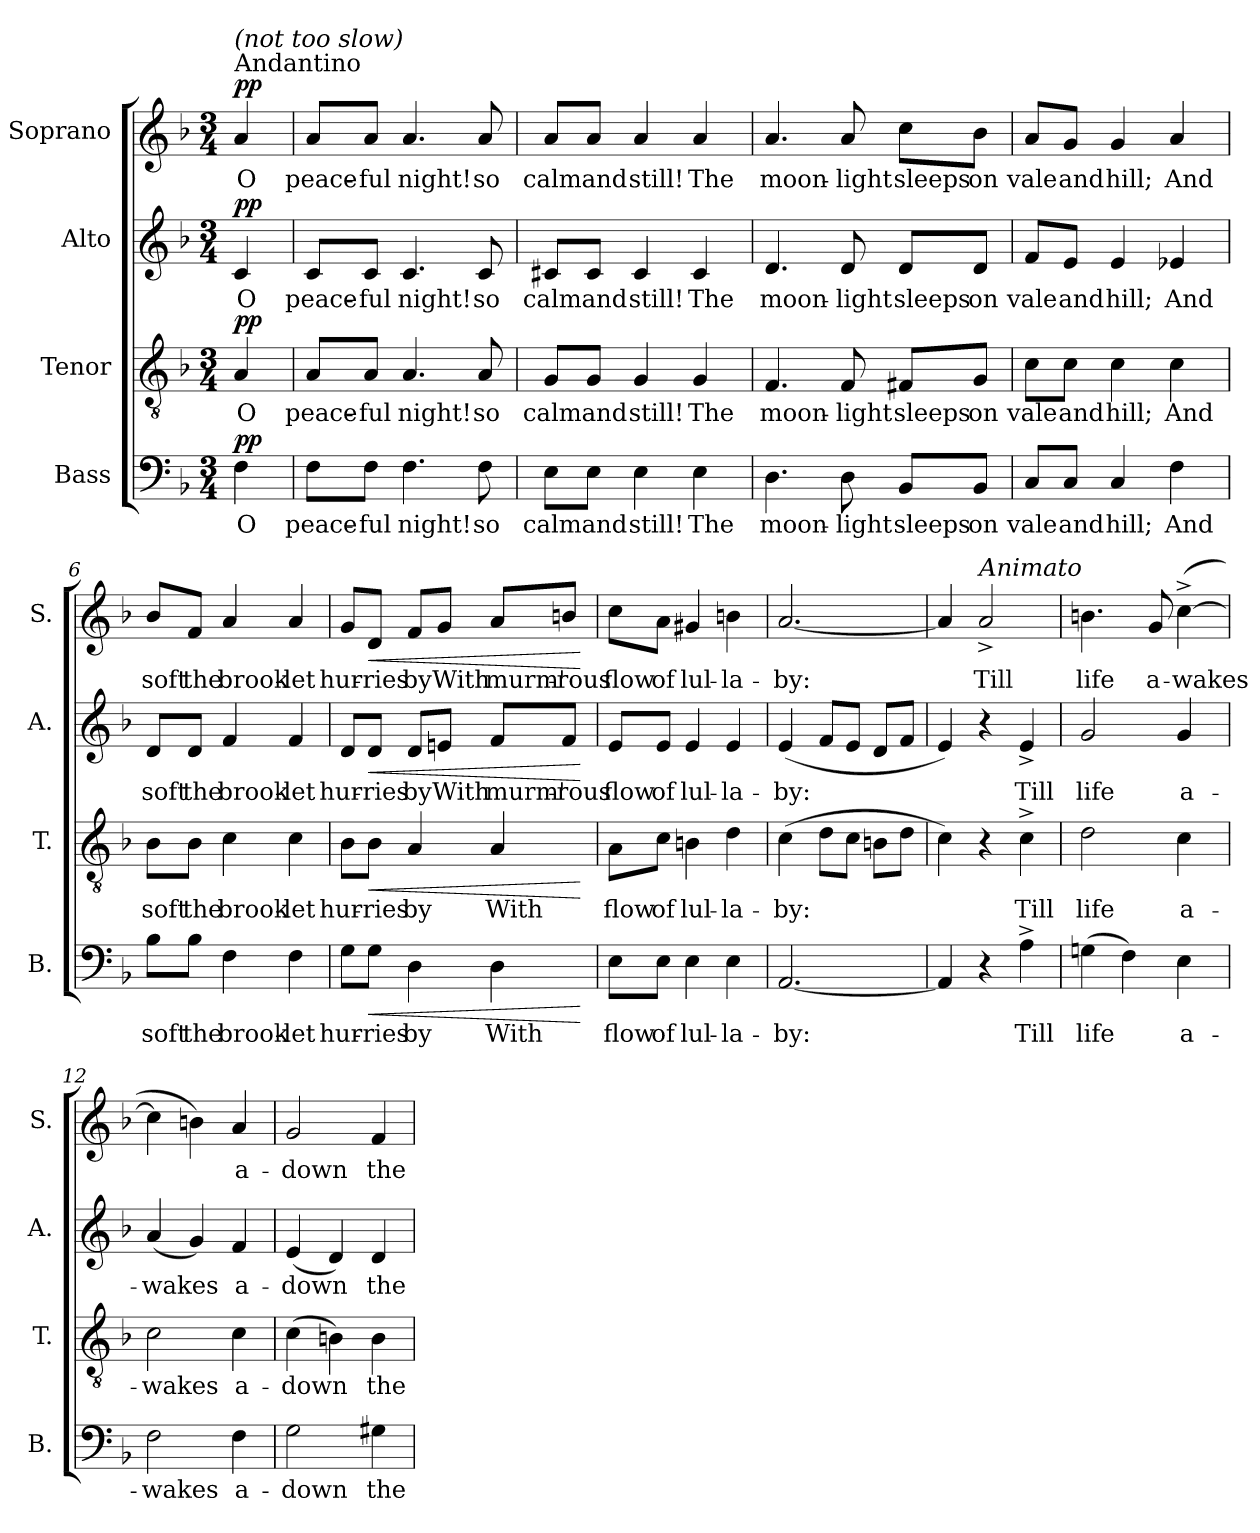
**kern	**text	**dynam	**kern	**text	**dynam	**kern	**text	**dynam	**kern	**text	**dynam
*part4	*part4	*part4	*part3	*part3	*part3	*part2	*part2	*part2	*part1	*part1	*part1
*staff4	*staff4	*staff4	*staff3	*staff3	*staff3	*staff2	*staff2	*staff2	*staff1	*staff1	*staff1
*I"Bass	*	*	*I"Tenor	*	*	*I"Alto	*	*	*I"Soprano	*	*
*I'B.	*	*	*I'T.	*	*	*I'A.	*	*	*I'S.	*	*
*clefF4	*	*	*clefGv2	*	*	*clefG2	*	*	*clefG2	*	*
*	*	*	*ITrd7c12	*	*	*	*	*	*	*	*
*k[b-]	*	*	*k[b-]	*	*	*k[b-]	*	*	*k[b-]	*	*
*F:	*	*	*F:	*	*	*F:	*	*	*F:	*	*
*M3/4	*	*	*M3/4	*	*	*M3/4	*	*	*M3/4	*	*
=1	=1	=1	=1	=1	=1	=1	=1	=1	=1	=1	=1
!	!	!	!	!	!	!	!	!	!LO:TX:a:t=Andantino	!	!
!	!	!	!	!	!	!	!	!	!LO:TX:a:i:t=(not too slow)	!	!
!	!LO:LY:b	!LO:DY:a	!	!LO:LY:b	!LO:DY:a	!	!LO:LY:b	!LO:DY:a	!	!LO:LY:b	!LO:DY:a
4F\	O	pp	4AA/	O	pp	4c/	O	pp	4a/	O	pp
=2	=2	=2	=2	=2	=2	=2	=2	=2	=2	=2	=2
!	!LO:LY:b	!	!	!LO:LY:b	!	!	!LO:LY:b	!	!	!LO:LY:b	!
8F\L	peace-	.	8AA/L	peace-	.	8c/L	peace-	.	8a/L	peace-	.
!	!LO:LY:b	!	!	!LO:LY:b	!	!	!LO:LY:b	!	!	!LO:LY:b	!
8F\J	-ful	.	8AA/J	-ful	.	8c/J	-ful	.	8a/J	-ful	.
!	!LO:LY:b	!	!	!LO:LY:b	!	!	!LO:LY:b	!	!	!LO:LY:b	!
4.F\	night!	.	4.AA/	night!	.	4.c/	night!	.	4.a/	night!	.
!	!LO:LY:b	!	!	!LO:LY:b	!	!	!LO:LY:b	!	!	!LO:LY:b	!
8F\	so	.	8AA/	so	.	8c/	so	.	8a/	so	.
=3	=3	=3	=3	=3	=3	=3	=3	=3	=3	=3	=3
!	!LO:LY:b	!	!	!LO:LY:b	!	!	!LO:LY:b	!	!	!LO:LY:b	!
8E\L	calm	.	8GG/L	calm	.	8c#X/L	calm	.	8a/L	calm	.
!	!LO:LY:b	!	!	!LO:LY:b	!	!	!LO:LY:b	!	!	!LO:LY:b	!
8E\J	and	.	8GG/J	and	.	8c#/J	and	.	8a/J	and	.
!	!LO:LY:b	!	!	!LO:LY:b	!	!	!LO:LY:b	!	!	!LO:LY:b	!
4E\	still!	.	4GG/	still!	.	4c#/	still!	.	4a/	still!	.
!	!LO:LY:b	!	!	!LO:LY:b	!	!	!LO:LY:b	!	!	!LO:LY:b	!
4E\	The	.	4GG/	The	.	4c#/	The	.	4a/	The	.
=4	=4	=4	=4	=4	=4	=4	=4	=4	=4	=4	=4
!	!LO:LY:b	!	!	!LO:LY:b	!	!	!LO:LY:b	!	!	!LO:LY:b	!
4.D\	moon-	.	4.FF/	moon-	.	4.d/	moon-	.	4.a/	moon-	.
!	!LO:LY:b	!	!	!LO:LY:b	!	!	!LO:LY:b	!	!	!LO:LY:b	!
8D\	-light	.	8FF/	-light	.	8d/	-light	.	8a/	-light	.
!	!LO:LY:b	!	!	!LO:LY:b	!	!	!LO:LY:b	!	!	!LO:LY:b	!
8BB-/L	sleeps	.	8FF#X/L	sleeps	.	8d/L	sleeps	.	8cc\L	sleeps	.
!	!LO:LY:b	!	!	!LO:LY:b	!	!	!LO:LY:b	!	!	!LO:LY:b	!
8BB-/J	on	.	8GG/J	on	.	8d/J	on	.	8b-\J	on	.
=5	=5	=5	=5	=5	=5	=5	=5	=5	=5	=5	=5
!	!LO:LY:b	!	!	!LO:LY:b	!	!	!LO:LY:b	!	!	!LO:LY:b	!
8C/L	vale	.	8C\L	vale	.	8f/L	vale	.	8a/L	vale	.
!	!LO:LY:b	!	!	!LO:LY:b	!	!	!LO:LY:b	!	!	!LO:LY:b	!
8C/J	and	.	8C\J	and	.	8e/J	and	.	8g/J	and	.
!	!LO:LY:b	!	!	!LO:LY:b	!	!	!LO:LY:b	!	!	!LO:LY:b	!
4C/	hill;	.	4C\	hill;	.	4e/	hill;	.	4g/	hill;	.
!	!LO:LY:b	!	!	!LO:LY:b	!	!	!LO:LY:b	!	!	!LO:LY:b	!
4F\	And	.	4C\	And	.	4e-X/	And	.	4a/	And	.
!!LO:LB:g=z
=6	=6	=6	=6	=6	=6	=6	=6	=6	=6	=6	=6
!	!LO:LY:b	!	!	!LO:LY:b	!	!	!LO:LY:b	!	!	!LO:LY:b	!
8B-\L	soft	.	8BB-\L	soft	.	8d/L	soft	.	8b-/L	soft	.
!	!LO:LY:b	!	!	!LO:LY:b	!	!	!LO:LY:b	!	!	!LO:LY:b	!
8B-\J	the	.	8BB-\J	the	.	8d/J	the	.	8f/J	the	.
!	!LO:LY:b	!	!	!LO:LY:b	!	!	!LO:LY:b	!	!	!LO:LY:b	!
4F\	brook-	.	4C\	brook-	.	4f/	brook-	.	4a/	brook-	.
!	!LO:LY:b	!	!	!LO:LY:b	!	!	!LO:LY:b	!	!	!LO:LY:b	!
4F\	-let	.	4C\	-let	.	4f/	-let	.	4a/	-let	.
=7	=7	=7	=7	=7	=7	=7	=7	=7	=7	=7	=7
!	!LO:LY:b	!	!	!LO:LY:b	!	!	!LO:LY:b	!	!	!LO:LY:b	!
8G\L	hur-	.	8BB-\L	hur-	.	8d/L	hur-	.	8g/L	hur-	.
!	!LO:LY:b	!LO:HP:b	!	!LO:LY:b	!LO:HP:b	!	!LO:LY:b	!LO:HP:b	!	!LO:LY:b	!LO:HP:b
8G\J	-ries	<	8BB-\J	-ries	<	8d/J	-ries	<	8d/J	-ries	<
!	!LO:LY:b	!	!	!LO:LY:b	!	!	!LO:LY:b	!	!	!LO:LY:b	!
4D\	by	.	4AA/	by	.	8d/L	by	.	8f/L	by	.
!	!	!	!	!	!	!	!LO:LY:b	!	!	!LO:LY:b	!
.	.	.	.	.	.	8en/J	With	.	8g/J	With	.
!	!LO:LY:b	!	!	!LO:LY:b	!	!	!LO:LY:b	!	!	!LO:LY:b	!
4D\	With	.	4AA/	With	.	8f/L	murm'-	.	8a/L	murm'-	.
!	!	!	!	!	!	!	!LO:LY:b	!	!	!LO:LY:b	!
.	.	.	.	.	.	8f/J	-rous	.	8bn/J	-rous	.
.	.	[	.	.	[	.	.	[	.	.	[
=8	=8	=8	=8	=8	=8	=8	=8	=8	=8	=8	=8
!	!LO:LY:b	!	!	!LO:LY:b	!	!	!LO:LY:b	!	!	!LO:LY:b	!
8E\L	flow	.	8AA\L	flow	.	8e/L	flow	.	8cc\L	flow	.
!	!LO:LY:b	!	!	!LO:LY:b	!	!	!LO:LY:b	!	!	!LO:LY:b	!
8E\J	of	.	8C\J	of	.	8e/J	of	.	8a\J	of	.
!	!LO:LY:b	!	!	!LO:LY:b	!	!	!LO:LY:b	!	!	!LO:LY:b	!
4E\	lul-	.	4BBn\	lul-	.	4e/	lul-	.	4g#X/	lul-	.
!	!LO:LY:b	!	!	!LO:LY:b	!	!	!LO:LY:b	!	!	!LO:LY:b	!
4E\	-la-	.	4D\	-la-	.	4e/	-la-	.	4bn\	-la-	.
=9	=9	=9	=9	=9	=9	=9	=9	=9	=9	=9	=9
!	!LO:LY:b	!	!	!LO:LY:b	!	!	!LO:LY:b	!	!	!LO:LY:b	!
[<2.AA/	-by:	.	(>4C\	-by:	.	(<4e/	-by:	.	[<2.a/	-by:	.
.	.	.	8D\L	.	.	8f/L	.	.	.	.	.
.	.	.	8C\J	.	.	8e/J	.	.	.	.	.
.	.	.	8BBn\L	.	.	8d/L	.	.	.	.	.
.	.	.	8D\J	.	.	8f/J	.	.	.	.	.
=10	=10	=10	=10	=10	=10	=10	=10	=10	=10	=10	=10
4AA/]	.	.	4C\)	.	.	4e/)	.	.	4a/]	.	.
!	!	!	!	!	!	!	!	!	!LO:TX:a:i:t=Animato	!	!
!	!	!	!	!	!	!	!	!	!	!LO:LY:b	!
4r	.	.	4r	.	.	4r	.	.	2a^</	Till	.
!	!LO:LY:b	!	!	!LO:LY:b	!	!	!LO:LY:b	!	!	!	!
4A^>\	Till	.	4C^>\	Till	.	4e^</	Till	.	.	.	.
!!LO:LB:g=z
=11	=11	=11	=11	=11	=11	=11	=11	=11	=11	=11	=11
!	!LO:LY:b	!	!	!LO:LY:b	!	!	!LO:LY:b	!	!	!LO:LY:b	!
(>4Gn\	life	.	2D\	life	.	2g/	life	.	4.bn\	life	.
4F\)	.	.	.	.	.	.	.	.	.	.	.
!	!	!	!	!	!	!	!	!	!	!LO:LY:b	!
.	.	.	.	.	.	.	.	.	8g/	a-	.
!	!LO:LY:b	!	!	!LO:LY:b	!	!	!LO:LY:b	!	!	!LO:LY:b	!
4E\	a-	.	4C\	a-	.	4g/	a-	.	(>[>4cc^>\	-wakes	.
=12	=12	=12	=12	=12	=12	=12	=12	=12	=12	=12	=12
!	!LO:LY:b	!	!	!LO:LY:b	!	!	!LO:LY:b	!	!	!	!
2F\	-wakes	.	2C\	-wakes	.	(<4a/	-wakes	.	4cc\]	.	.
.	.	.	.	.	.	4g/)	.	.	4bn\)	.	.
!	!LO:LY:b	!	!	!LO:LY:b	!	!	!LO:LY:b	!	!	!LO:LY:b	!
4F\	a-	.	4C\	a-	.	4f/	a-	.	4a/	a-	.
=13	=13	=13	=13	=13	=13	=13	=13	=13	=13	=13	=13
!	!LO:LY:b	!	!	!LO:LY:b	!	!	!LO:LY:b	!	!	!LO:LY:b	!
2G\	-down	.	(>4C\	-down	.	(<4e/	-down	.	2g/	-down	.
.	.	.	4BBn\)	.	.	4d/)	.	.	.	.	.
!	!LO:LY:b	!	!	!LO:LY:b	!	!	!LO:LY:b	!	!	!LO:LY:b	!
4G#X\	the	.	4BB\	the	.	4d/	the	.	4f/	the	.
=	=	=	=	=	=	=	=	=	=	=	=
*-	*-	*-	*-	*-	*-	*-	*-	*-	*-	*-	*-
